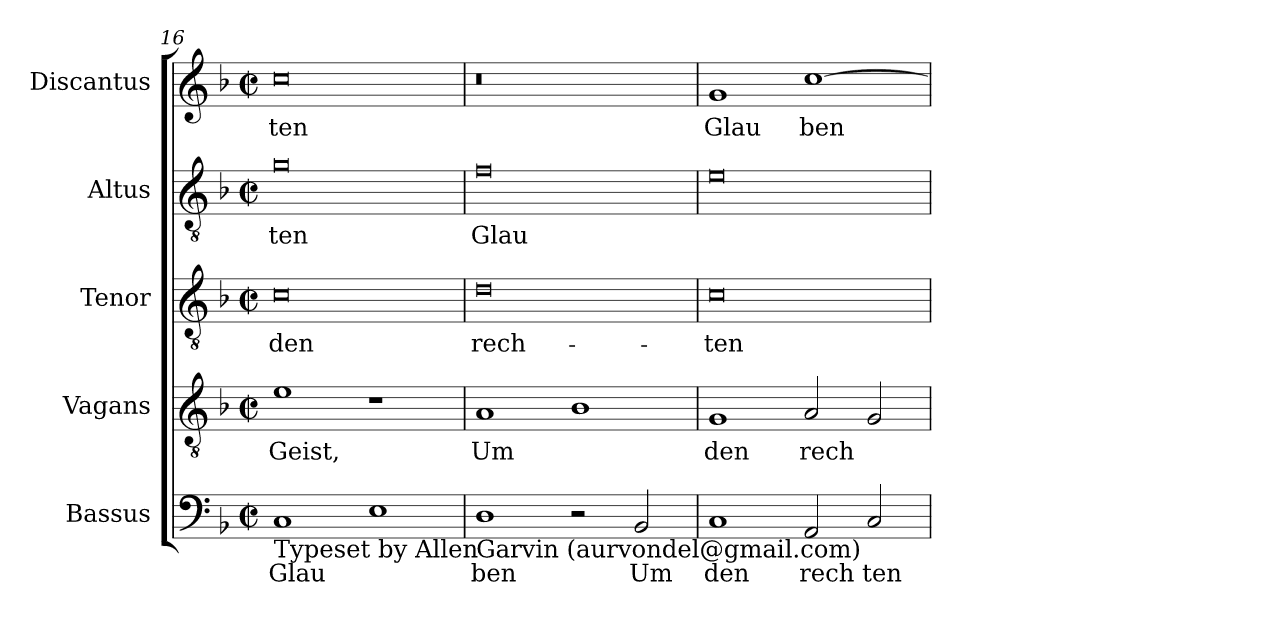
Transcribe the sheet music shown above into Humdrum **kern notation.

**kern	**text	**kern	**text	**kern	**text	**kern	**text	**kern	**text
*part5	*part5	*part4	*part4	*part3	*part3	*part2	*part2	*part1	*part1
*staff5	*staff5	*staff4	*staff4	*staff3	*staff3	*staff2	*staff2	*staff1	*staff1
*I"Bassus	*	*I"Vagans	*	*I"Tenor	*	*I"Altus	*	*I"Discantus	*
*clefF4	*	*clefGv2	*	*clefGv2	*	*clefGv2	*	*clefG2	*
*k[b-]	*	*k[b-]	*	*k[b-]	*	*k[b-]	*	*k[b-]	*
*F:	*	*F:	*	*F:	*	*F:	*	*F:	*
*M2/2	*	*M2/2	*	*M2/2	*	*M2/2	*	*M2/2	*
*met(c|)	*	*met(c|)	*	*met(c|)	*	*met(c|)	*	*met(c|)	*
=16	=16	=16	=16	=16	=16	=16	=16	=16	=16
!LO:TX:b:t=Typeset by Allen	!	!	!	!	!	!	!	!	!
!	!LO:LY:b:cj	!	!LO:LY:b:cj	!	!LO:LY:b:cj	!	!LO:LY:b:cj	!	!LO:LY:b:cj
1C	Glau	1e	Geist,	0c	den	0g	-ten	0cc	ten
!	!LO:LY:b:cj	!	!	!	!	!	!	!	!
1E	.	1r	.	.	.	.	.	.	.
=17	=17	=17	=17	=17	=17	=17	=17	=17	=17
!LO:TX:b:t=Garvin (aurvondel@gmail.com)	!	!	!	!	!	!	!	!	!
!	!LO:LY:b:cj	!	!LO:LY:b:cj	!	!LO:LY:b:cj	!	!LO:LY:b:cj	!	!
1D	ben	1A	Um	0d	rech-	0f	Glau-	0r	.
!	!	!	!LO:LY:b:cj	!	!	!	!	!	!
2r	.	1B-	.	.	.	.	.	.	.
!	!LO:LY:b:cj	!	!	!	!	!	!	!	!
2BB-/	Um	.	.	.	.	.	.	.	.
=18	=18	=18	=18	=18	=18	=18	=18	=18	=18
!	!LO:LY:b:cj	!	!LO:LY:b:cj	!	!LO:LY:b:cj	!	!LO:LY:b:cj	!	!LO:LY:b:cj
1C	den	1G	den	0c	-ten	0e	--	1g	Glau
!	!LO:LY:b:cj	!	!LO:LY:b:cj	!	!	!	!	!	!LO:LY:b:cj
2AA/	rech	2A/	rech-	.	.	.	.	[>1cc	ben
!	!LO:LY:b:cj	!	!LO:LY:b:cj	!	!	!	!	!	!
2C/	ten	2G/	--	.	.	.	.	.	.
=	=	=	=	=	=	=	=	=	=
*-	*-	*-	*-	*-	*-	*-	*-	*-	*-
